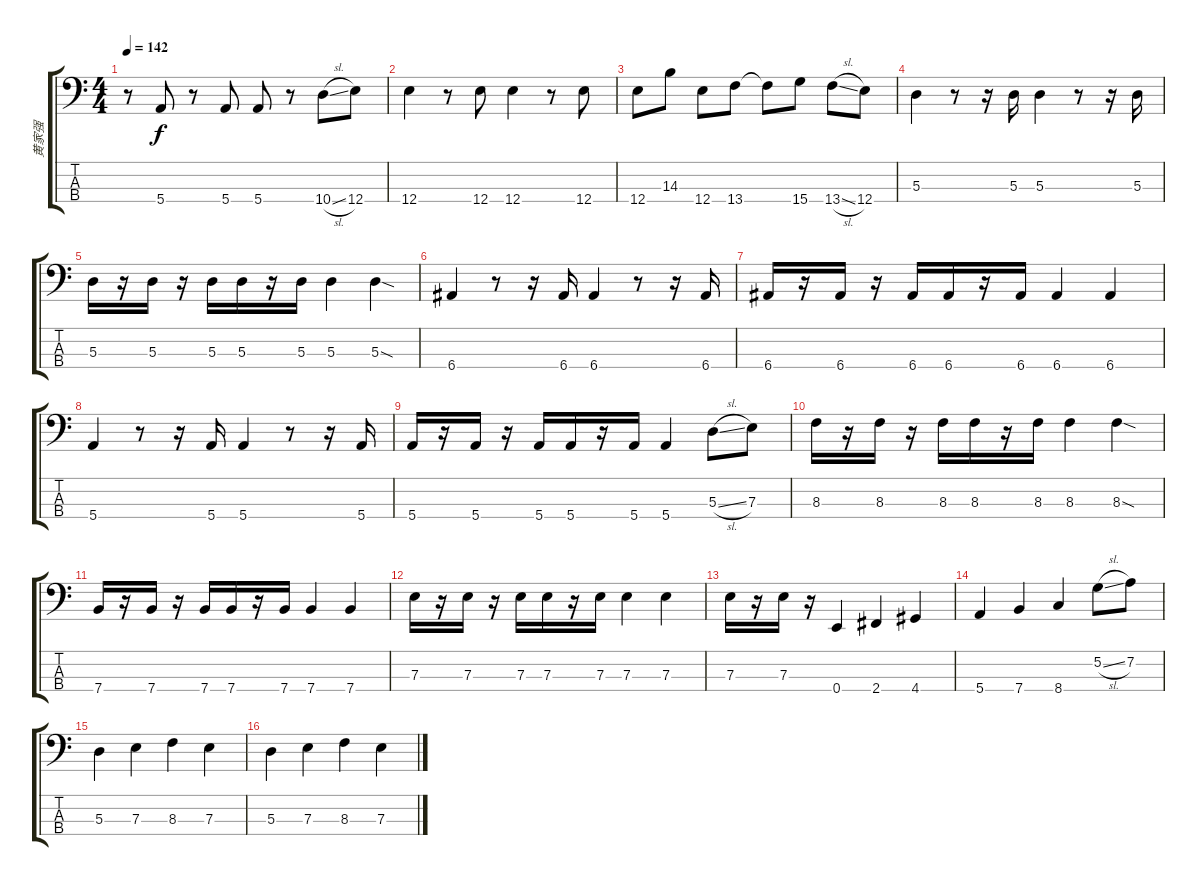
\track ("黄家强" "黄家强") {instrument electricbassfinger}
\staff {score tabs}
\tuning (G2 D2 A1 E1) {hide}
\ts (4 4)
\tempo 142
\clef f4
\ks c
r.8{dy f} 5.4.8 r.8 5.4.8 5.4.8 r.8 10.4{sl}.8 12.4.8 |
12.4.4 r.8 12.4.8 12.4.4 r.8 12.4.8 |
12.4.8 14.3.8 12.4.8 13.4.8 13.4{t}.8 15.4.8 13.4{sl}.8 12.4.8 |
5.3.4 r.8 r.16 5.3.16 5.3.4 r.8 r.16 5.3.16 |
5.3.16 r.16 5.3.16 r.16 5.3.16 5.3.16 r.16 5.3.16 5.3.4 5.3{sod}.4 |
6.4.4 r.8 r.16 6.4.16 6.4.4 r.8 r.16 6.4.16 |
6.4.16 r.16 6.4.16 r.16 6.4.16 6.4.16 r.16 6.4.16 6.4.4 6.4.4 |
5.4.4 r.8 r.16 5.4.16 5.4.4 r.8 r.16 5.4.16 |
5.4.16 r.16 5.4.16 r.16 5.4.16 5.4.16 r.16 5.4.16 5.4.4 5.3{sl}.8 7.3.8 |
8.3.16 r.16 8.3.16 r.16 8.3.16 8.3.16 r.16 8.3.16 8.3.4 8.3{sod}.4 |
7.4.16 r.16 7.4.16 r.16 7.4.16 7.4.16 r.16 7.4.16 7.4.4 7.4.4 |
7.3.16 r.16 7.3.16 r.16 7.3.16 7.3.16 r.16 7.3.16 7.3.4 7.3.4 |
7.3.16 r.16 7.3.16 r.16 0.4.4 2.4.4 4.4.4 |
5.4.4 7.4.4 8.4.4 5.2{sl}.8 7.2.8 |
5.3.4 7.3.4 8.3.4 7.3.4 |
5.3.4 7.3.4 8.3.4 7.3.4
